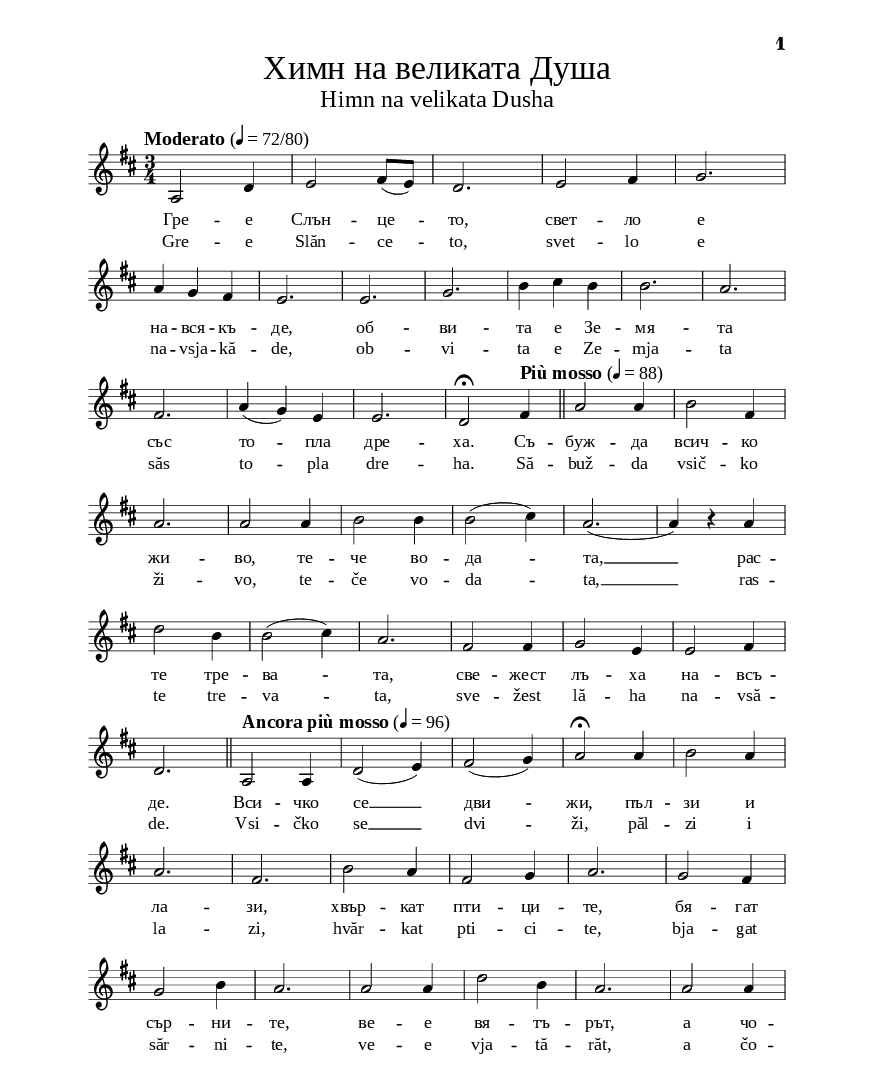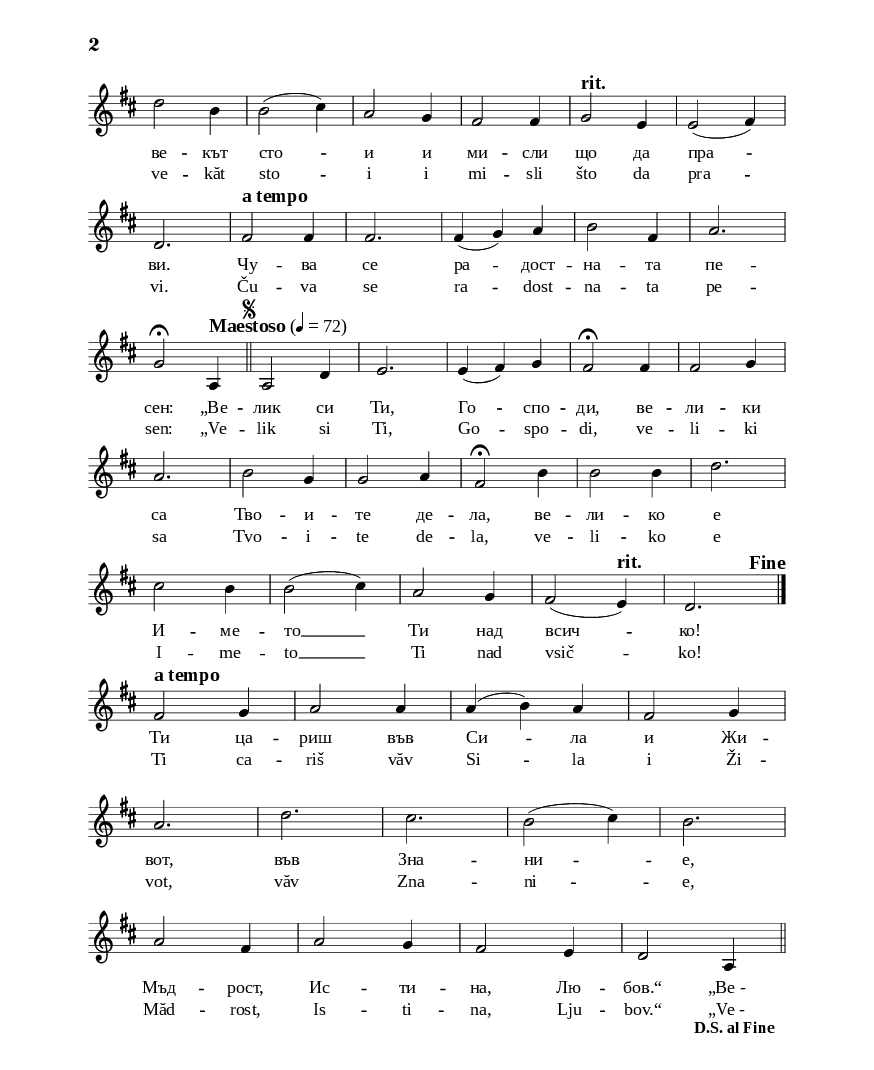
\version "2.24.3"

% include paper part and global functions
\include "include/globals.ily"

\bookpart {
   \label #'ref104
  \tocItem \markup "Химн на великата Душа – Himn na velikata Duša"
  \include "include/bookpart-paper.ily"
  \score {
    \include "include/score-layout.ily"


    \new Voice \absolute {
      \clef treble
      \key d \major
      \time 3/4
      \tempoFunc "Moderato" 4 "72/80"
      \autoBeamOff



      \autoBeamOff
      a2 d'4 | e'2 fis'8 [ (e'8) ]| d'2. | e'2 fis'4 | g'2. | \break

      a'4 g'4 fis'4 | e'2. | e'2. | g'2. | b'4 cis''4 b'4 | b'2. | a'2. | \break

      fis'2. | a'4 (g'4) e'4 | e'2. | d'2 \fermata
      \tempoFunc "Più mosso" 4 "88"
      fis'4  \bar "||" a'2 a'4 | b'2 fis'4 | \break

      a'2. | a'2 a'4 | b'2 b'4 | b'2 ( cis''4 ) | a'2. ( | a'4 ) r4 a'4 | \break

      d''2 b'4 | b'2 ( cis''4 ) | a'2. | fis'2 fis'4  | g'2 e'4 | e'2 fis'4 | \break

      d'2.  \bar "||"
       \tempoFunc "Ancora più mosso" 4 "96"

      a2 a4 | d'2 ( e'4 ) | fis'2 ( g'4 ) | a'2 \fermata a'4 | b'2 a'4 | \break

      a'2. | fis'2. |
     
      b'2 a'4 | fis'2 g'4 | a'2. | g'2 fis'4 | \break

      g'2 b'4 | a'2. | a'2 a'4 | d''2 b'4 | a'2. | a'2 a'4 | \break

      d''2 b'4 | b'2 ( cis''4 ) | a'2 g'4 |fis'2  fis'4 |
      \tempo "rit." g'2  e'4 | e'2 ( fis'4 ) | \break
      d'2. | \tempo "a tempo" fis'2 fis'4 | fis'2. | fis'4 ( g'4 )  a'4 | b'2 fis'4 |a'2.   \break
      | % 61
      g'2 ^\fermata  \tempoFunc "Maestoso" 4 "72" a4 \mark \markup {\small \musicglyph "scripts.segno" }  \bar "||"
      a2  d'4 | % 63
      e'2. | % 64
      e'4 (  fis'4 )  g'4 | % 65
      fis'2 ^\fermata  fis'4 | % 66
      fis'2  g'4 \break | % 67
      a'2. | % 68
      b'2  g'4 | % 69
      g'2  a'4 |
      fis'2 ^\fermata  b'4 | % 71
      b'2  b'4 | % 72
      d''2. \break | % 73
      cis''2  b'4 | % 74
      b'2 (  cis''4 ) | % 75
      a'2  g'4 | % 76
      fis'2 ( \tempo "rit." e'4 )  | % 77
      \tempo "              Fine" d'2. \bar "|."
      \break | % 78
      \tempo "a tempo" fis'2 g'4 | % 79
      a'2  a'4 |
      a'4 (  b'4 )  a'4 | % 81
      fis'2  g'4 \break | % 82
      a'2. | % 83
      d''2. | % 84
      cis''2. | % 85
      b'2 (  cis''4 ) | % 86
      b'2. \break | % 87
      a'2  fis'4 | % 88
      a'2  g'4 | % 89
      fis'2  e'4 |
      d'2  a4 | \bar "||"
    }

    \addlyrics {
      Гре -- е Слън -- це -- то, свет -- ло е

      на -- вся -- къ -- де,  об -- ви -- та е Зе -- мя -- та със то -- пла дре -- ха.

      Съ -- буж -- да всич  --  ко жи -- во,

      те -- че во -- да -- та, __ рас -- те тре -- ва -- та,

      све -- жест лъ -- ха на -- всъ -- де.

      Вси -- чко се __ дви -- жи, пъл -- зи и ла -- зи,

      хвър -- кат пти -- ци -- те, бя -- гат сър -- ни -- те,

      ве -- е вя -- тъ -- рът, а чо -- ве -- кът сто -- и

      и ми -- сли що да пра -- ви.

      Чу -- ва се ра -- дост -- на -- та пе -- сен:

      „Ве -- лик си Ти, Го -- спо -- ди,

      ве -- ли -- ки са Тво -- и -- те де -- ла,

      ве -- ли -- ко е И -- ме -- то __ Ти над всич -- ко!

      Ти ца -- риш във Си -- ла и Жи -- вот,

      във Зна -- ни -- е, Мъд -- рост,

      Ис -- ти -- на, Лю -- бов.“ "„Ве - "

    }
    \addlyrics {
      Gre -- e Slăn -- ce -- to, svet -- lo e

      na -- vsja -- kă -- de,  ob -- vi -- ta e Ze -- mja -- ta săs to -- pla dre -- ha.

      Să -- buž -- da vsič  --  ko ži -- vo,

      te -- če vo -- da -- ta, __ ras -- te tre -- va -- ta,

      sve -- žest lă -- ha na -- vsă -- de.

      Vsi -- čko se __ dvi -- ži, păl -- zi i la -- zi,

      hvăr -- kat pti -- ci -- te, bja -- gat săr -- ni -- te,

      ve -- e vja -- tă -- răt, a čo -- ve -- kăt sto -- i

      i mi -- sli što da pra -- vi.

      Ču -- va se ra -- dost -- na -- ta pe -- sen:

      „Ve -- lik si Ti, Go -- spo -- di,

      ve -- li -- ki sa Tvo -- i -- te de -- la,

      ve -- li -- ko e I -- me -- to __ Ti nad vsič -- ko!

      Ti ca -- riš văv Si -- la i Ži -- vot,

      văv Zna -- ni -- e, Măd -- rost,

      Is -- ti -- na, Lju -- bov.“ "„Ve - "

    }


    \header {
      title = \titleFunc "Химн на великата Душа" "Himn na velikata Dusha"
    }

    \midi{}

  } % score

  \markup \dc-one "D.S. al Fine"
  %

  % include foreign translation(s) of the song

  \pageBreak
  \version "2.24.3"

\markup \fill-line { \fontsize #deTitleFontSize "Hymne an die große Seele" }
\markup \null
\markup \null
\markup \fontsize #deCoupletFontSize {
  \hspace #15
  \override #`(baseline-skip . ,deCoupletBaselineSkip)

  \column {
    \line { " "Die Sonne scheint, }

    \line { " "hell ist es überall, }

    \line { " "die Erde ist in ein warmes Gewand gehüllt. }
     \line { " "}

    \line { " "Sie erweckt alles Lebendige; }

    \line { " "das Wasser fließt, das Gras sprießt, }

    \line { " " ein frischer Windhauch weht überall. }
     \line { " "}

    \line { " "Alles bewegt sich, kriecht und krabbelt.}

    \line { " "Die Vögel flattern, die Rehe laufen }

    \line { " "und der Wind weht }

    \line { " "und der Mensch steht still}

    \line { " "und denkt nach, was er tun soll. }
     \line { " "}

    \line { " "Es erklingt ein fröhliches Lied:}

    \line { " "„Groß bist Du, oh Herr,}

    \line { " " groß sind Deine Werke, }

    \line { " " groß ist Dein Name über allem!}
     \line { " "}

    \line { " "Du herrschst in der Kraft und im Leben,}

    \line { " "im Wissen, in der Weisheit, }

    \line { " "der Wahrheit und der Liebe.}
     \line { " "}

    \line { " "Groß bist Du, oh Herr, }

    \line { " "groß sind Deine Werke, }

    \line { " "groß ist Dein Name über allem!“}

  }
}


} % bookpart
